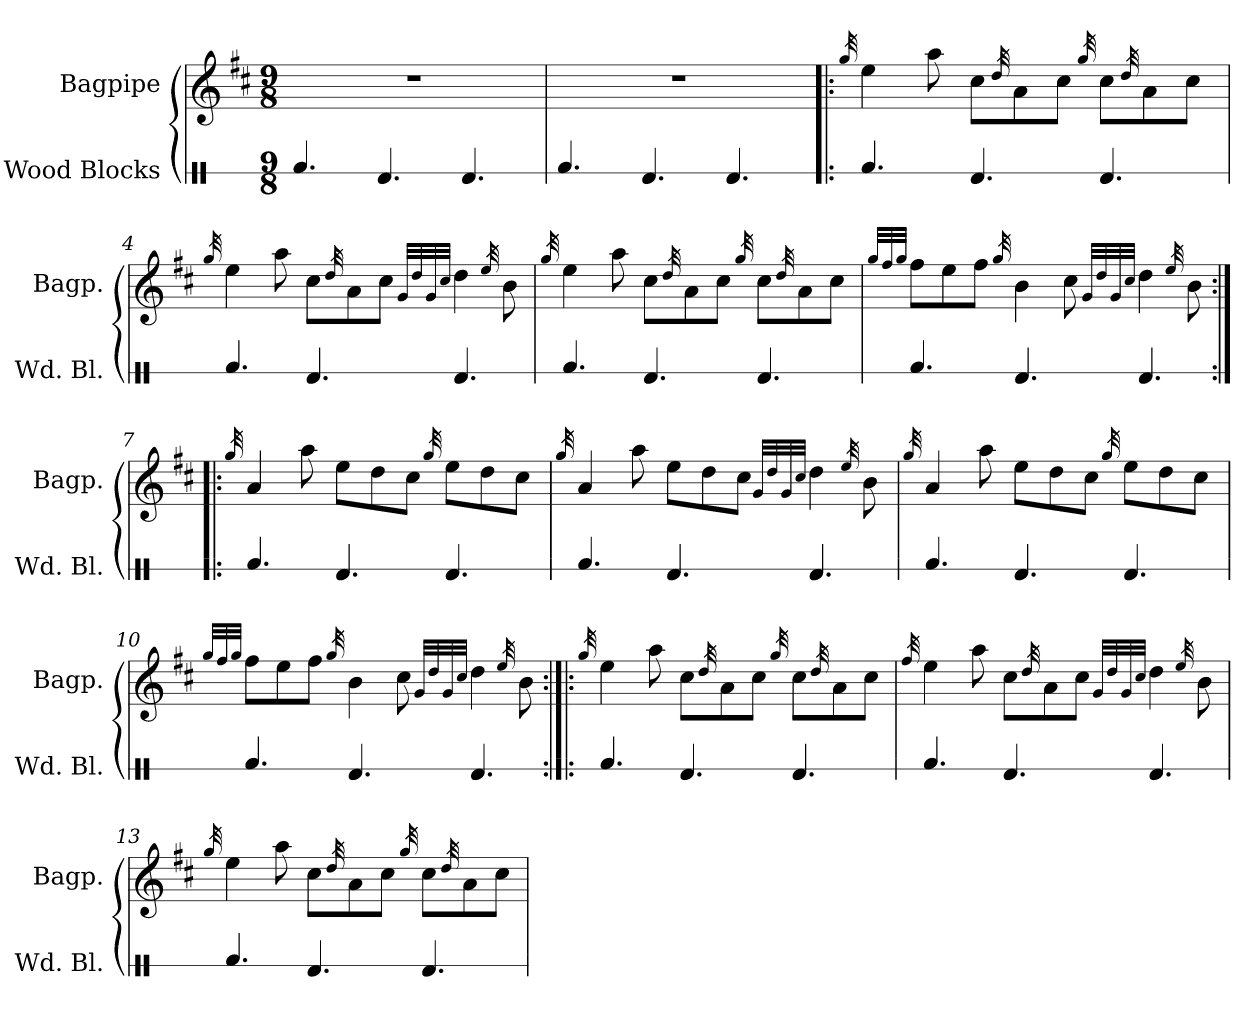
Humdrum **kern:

**kern	**kern
*part2	*part1
*staff2	*staff1
*I"Wood Blocks	*I"Bagpipe
*I'Wd. Bl.	*I'Bagp.
*stria1	*
*clefX	*clefG2
*k[]	*k[f#c#]
*M9/8	*M9/8
*MM84	*MM84
=1	=1
4.Rf/	8%9r
4.Rd/	.
4.Rd/	.
=2	=2
4.Rf/	8%9r
4.Rd/	.
4.Rd/	.
!!LO:LB:g=z
=3!|:	=3!|:
.	32qgg/
4.Rf/	4ee\
.	8aa\
4.Rd/	8cc#\L
.	32qdd/
.	8a\
.	8cc#\J
.	32qgg/
4.Rd/	8cc#\L
.	32qdd/
.	8a\
.	8cc#\J
=4	=4
.	32qgg/
4.Rf/	4ee\
.	8aa\
4.Rd/	8cc#\L
.	32qdd/
.	8a\
.	8cc#\J
.	32qg/LLL
.	32qdd/
.	32qg/
.	32qcc#/JJJ
4.Rd/	4dd\
.	32qee/
.	8b\
=5	=5
.	32qgg/
4.Rf/	4ee\
.	8aa\
4.Rd/	8cc#\L
.	32qdd/
.	8a\
.	8cc#\J
.	32qgg/
4.Rd/	8cc#\L
.	32qdd/
.	8a\
.	8cc#\J
=6	=6
.	32qgg/LLL
.	32qff#/
.	32qgg/JJJ
4.Rf/	8ff#\L
.	8ee\
.	8ff#\J
.	32qgg/
4.Rd/	4b\
.	8cc#\
.	32qg/LLL
.	32qdd/
.	32qg/
.	32qcc#/JJJ
4.Rd/	4dd\
.	32qee/
.	8b\
!!LO:LB:g=z
=7:|!|:	=7:|!|:
.	32qgg/
4.Rf/	4a/
.	8aa\
4.Rd/	8ee\L
.	8dd\
.	8cc#\J
.	32qgg/
4.Rd/	8ee\L
.	8dd\
.	8cc#\J
=8	=8
.	32qgg/
4.Rf/	4a/
.	8aa\
4.Rd/	8ee\L
.	8dd\
.	8cc#\J
.	32qg/LLL
.	32qdd/
.	32qg/
.	32qcc#/JJJ
4.Rd/	4dd\
.	32qee/
.	8b\
=9	=9
.	32qgg/
4.Rf/	4a/
.	8aa\
4.Rd/	8ee\L
.	8dd\
.	8cc#\J
.	32qgg/
4.Rd/	8ee\L
.	8dd\
.	8cc#\J
=10	=10
.	32qgg/LLL
.	32qff#/
.	32qgg/JJJ
4.Rf/	8ff#\L
.	8ee\
.	8ff#\J
.	32qgg/
4.Rd/	4b\
.	8cc#\
.	32qg/LLL
.	32qdd/
.	32qg/
.	32qcc#/JJJ
4.Rd/	4dd\
.	32qee/
.	8b\
=11:|!|:	=11:|!|:
.	32qgg/
4.Rf/	4ee\
.	8aa\
4.Rd/	8cc#\L
.	32qdd/
.	8a\
.	8cc#\J
.	32qgg/
4.Rd/	8cc#\L
.	32qdd/
.	8a\
.	8cc#\J
!!LO:LB:g=z
=12	=12
.	32qff#/
4.Rf/	4ee\
.	8aa\
4.Rd/	8cc#\L
.	32qdd/
.	8a\
.	8cc#\J
.	32qg/LLL
.	32qdd/
.	32qg/
.	32qcc#/JJJ
4.Rd/	4dd\
.	32qee/
.	8b\
=13	=13
.	32qgg/
4.Rf/	4ee\
.	8aa\
4.Rd/	8cc#\L
.	32qdd/
.	8a\
.	8cc#\J
.	32qgg/
4.Rd/	8cc#\L
.	32qdd/
.	8a\
.	8cc#\J
=	=
*-	*-
